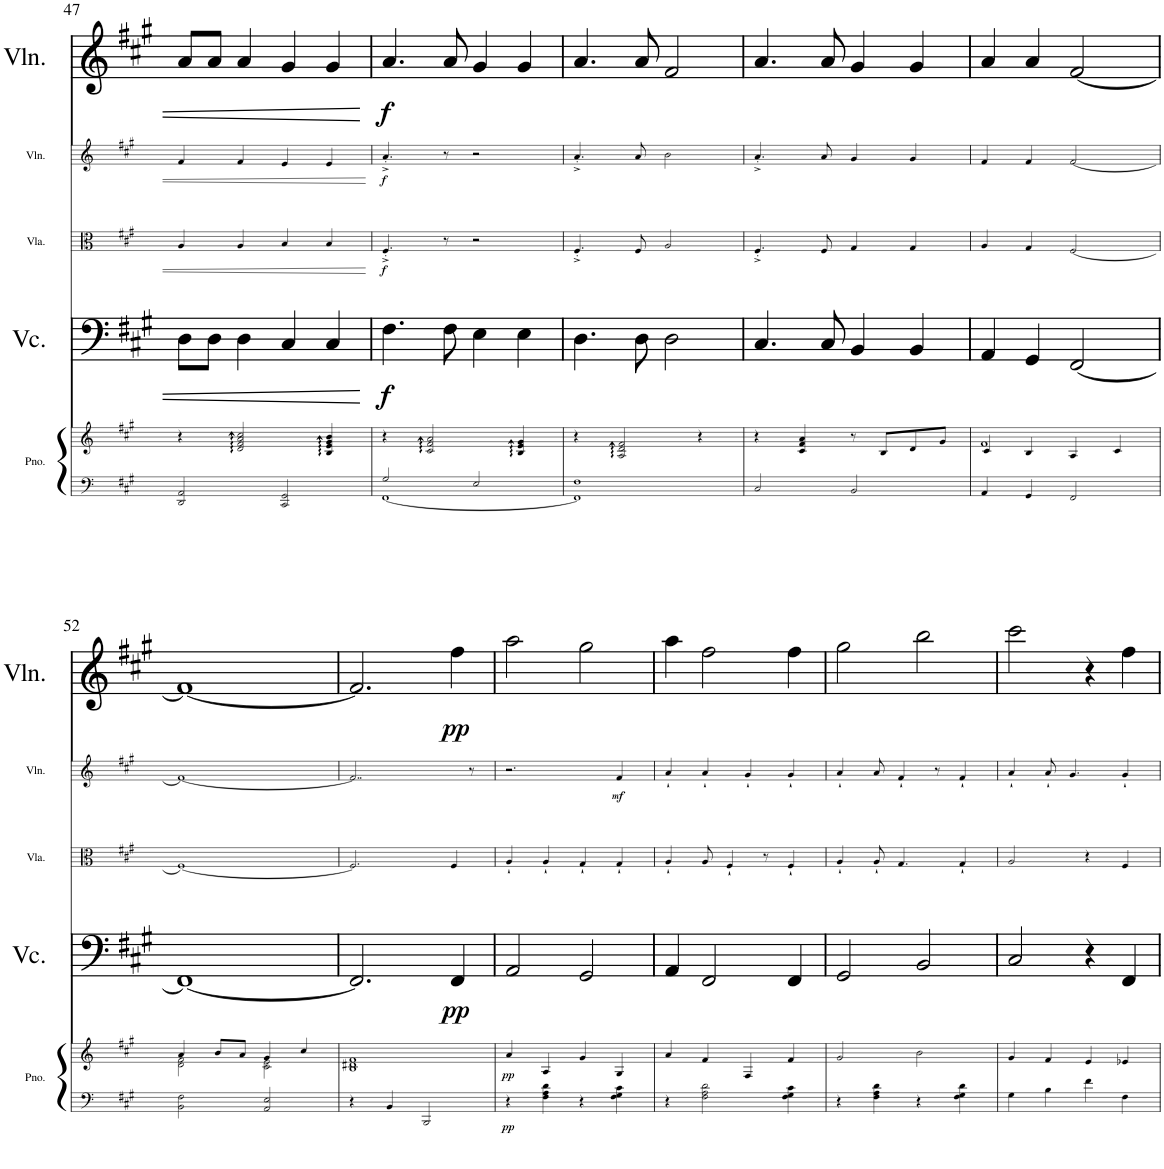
**kern	**kern	**dynam	**kern	**dynam	**kern	**dynam	**kern	**dynam	**kern	**dynam
*part5	*part5	*part5	*part4	*part4	*part3	*part3	*part2	*part2	*part1	*part1
*staff6	*staff5	*staff5/6	*staff4	*staff4	*staff3	*staff3	*staff2	*staff2	*staff1	*staff1
*I"Piano	*	*	*I"Violoncello	*	*I"Viola	*	*I"Violin	*	*I"Violin	*
*I'Pno.	*	*	*I'Vc.	*	*I'Vla.	*	*I'Vln.	*	*I'Vln.	*
!!LO:PB:g=z
*clefF4	*clefG2	*	*clefF4	*	*clefC3	*	*clefG2	*	*clefG2	*
*k[f#c#g#]	*k[f#c#g#]	*	*k[f#c#g#]	*	*k[f#c#g#]	*	*k[f#c#g#]	*	*k[f#c#g#]	*
*M2/2	*M2/2	*	*M2/2	*	*M2/2	*	*M2/2	*	*M2/2	*
*met(c|)	*met(c|)	*	*met(c|)	*	*met(c|)	*	*met(c|)	*	*met(c|)	*
=47	=47	=47	=47	=47	=47	=47	=47	=47	=47	=47
2DD/ 2AA/	4r	.	8D\L	.	4A/	.	4f#/	.	8a/L	.
.	.	.	8D\J	.	.	.	.	.	8a/J	.
.	2d/ 2f#/ 2a/ 2cc#/	.	4D\	.	4A/	.	4f#/	.	4a/	.
2CC#/ 2GG#/	.	.	4C#/	.	4B/	.	4e/	.	4g#/	.
.	4B/ 4e/ 4g#/ 4b/	.	4C#/	.	4B/	.	4e/	.	4g#/	.
=48	=48	=48	=48	=48	=48	=48	=48	=48	=48	=48
*^	*	*	*	*	*	*	*	*	*	*
!	!	!	!	!	!LO:DY:b	!	!LO:DY:b	!	!LO:DY:b	!	!LO:DY:b
2G#/	[1FF#	4r	.	4.F#\	f	4.F#'^/	f	4.a'^/	f	4.a/	f
.	.	2c#/ 2f#/ 2a/	.	.	.	.	.	.	.	.	.
.	.	.	.	8F#\	.	8r	.	8r	.	8a/	.
2E/	.	.	.	4E\	.	2r	.	2r	.	4g#/	.
.	.	4B/ 4e/ 4g#/	.	4E\	.	.	.	.	.	4g#/	.
=49	=49	=49	=49	=49	=49	=49	=49	=49	=49	=49	=49
1F#	1FF#]	4r	.	4.D\	.	4.F#'^/	.	4.a'^/	.	4.a/	.
.	.	2A/ 2d/ 2f#/	.	.	.	.	.	.	.	.	.
.	.	.	.	8D\	.	8F#/	.	8a/	.	8a/	.
.	.	.	.	2D\	.	2A/	.	2b\	.	2f#/	.
.	.	4r	.	.	.	.	.	.	.	.	.
*v	*v	*	*	*	*	*	*	*	*	*	*
=50	=50	=50	=50	=50	=50	=50	=50	=50	=50	=50
2C#/	4r	.	4.C#/	.	4.F#'^/	.	4.a'^/	.	4.a/	.
.	4c#/ 4f#/ 4a/	.	.	.	.	.	.	.	.	.
.	.	.	8C#/	.	8F#/	.	8a/	.	8a/	.
2BB/	8r	.	4BB/	.	4G#/	.	4g#/	.	4g#/	.
.	8B/L	.	.	.	.	.	.	.	.	.
.	8d/	.	4BB/	.	4G#/	.	4g#/	.	4g#/	.
.	8g#/J	.	.	.	.	.	.	.	.	.
=51	=51	=51	=51	=51	=51	=51	=51	=51	=51	=51
*	*^	*	*	*	*	*	*	*	*	*
4AA/	4c#/	1f#	.	4AA/	.	4A/	.	4f#/	.	4a/	.
4GG#/	4B/	.	.	4GG#/	.	4G#/	.	4f#/	.	4a/	.
2FF#/	4A/	.	.	[2FF#/	.	[2F#/	.	[2f#/	.	[2f#/	.
.	4c#/	.	.	.	.	.	.	.	.	.	.
!!LO:LB:g=z
=52	=52	=52	=52	=52	=52	=52	=52	=52	=52	=52	=52
2BB\ 2F#\	4a/	2d\ 2f#\	.	1FF#_	.	1F#_	.	1f#_	.	1f#_	.
.	8b/L	.	.	.	.	.	.	.	.	.	.
.	8a/J	.	.	.	.	.	.	.	.	.	.
2AA/ 2E/	4g#/	2c#\ 2e\	.	.	.	.	.	.	.	.	.
.	4cc#/	.	.	.	.	.	.	.	.	.	.
*	*v	*v	*	*	*	*	*	*	*	*	*
=53	=53	=53	=53	=53	=53	=53	=53	=53	=53	=53
4r	1B 1d#X 1f#	.	2.FF#/]	.	2.F#/]	.	2..f#/]	.	2.f#/]	.
4BB/	.	.	.	.	.	.	.	.	.	.
2BBB/	.	.	.	.	.	.	.	.	.	.
!	!	!	!	!LO:DY:b	!	!	!	!	!	!LO:DY:b
.	.	.	4FF#/	pp	4F#/	.	.	.	4ff#\	pp
.	.	.	.	.	.	.	8r	.	.	.
=54	=54	=54	=54	=54	=54	=54	=54	=54	=54	=54
!	!	!LO:DY:b=2	!	!	!	!	!	!	!	!
!	!	!LO:DY:n=1:b	!	!	!	!	!	!	!	!
4r	4a/	pp pp	2AA/	.	4A`/	.	2.r	.	2aa\	.
4F#\ 4A\ 4d\	4A/	.	.	.	4A`/	.	.	.	.	.
4r	4g#/	.	2GG#/	.	4G#`/	.	.	.	2gg#\	.
!	!	!	!	!	!	!	!	!LO:DY:b	!	!
4F#\ 4G#\ 4c#\	4G#/	.	.	.	4G#`/	.	4f#/	mf	.	.
=55	=55	=55	=55	=55	=55	=55	=55	=55	=55	=55
4r	4a/	.	4AA/	.	4A`/	.	4a`/	.	4aa\	.
2F#\ 2A\ 2d\	4f#/	.	2FF#/	.	8A/	.	4a`/	.	2ff#\	.
.	.	.	.	.	4F#`/	.	.	.	.	.
.	4F#/	.	.	.	.	.	4g#`/	.	.	.
.	.	.	.	.	8r	.	.	.	.	.
4F#\ 4G#\ 4c#\	4f#/	.	4FF#/	.	4F#`/	.	4g#`/	.	4ff#\	.
=56	=56	=56	=56	=56	=56	=56	=56	=56	=56	=56
4r	2g#/	.	2GG#/	.	4A`/	.	4a`/	.	2gg#\	.
4F#\ 4A\ 4d\	.	.	.	.	8A`/	.	8a/	.	.	.
.	.	.	.	.	4.G#/	.	4f#`/	.	.	.
4r	2b\	.	2BB/	.	.	.	.	.	2bb\	.
.	.	.	.	.	.	.	8r	.	.	.
4F#\ 4G#\ 4d\	.	.	.	.	4G#`/	.	4f#`/	.	.	.
=57	=57	=57	=57	=57	=57	=57	=57	=57	=57	=57
4G#\	4g#/	.	2C#/	.	2A/	.	4a`/	.	2ccc#\	.
4B\	4f#/	.	.	.	.	.	8a`/	.	.	.
.	.	.	.	.	.	.	4.g#/	.	.	.
4f#\	4e/	.	4r	.	4r	.	.	.	4r	.
4F#\	4e-X/	.	4FF#/	.	4F#/	.	4g#`/	.	4ff#\	.
=	=	=	=	=	=	=	=	=	=	=
*-	*-	*-	*-	*-	*-	*-	*-	*-	*-	*-
